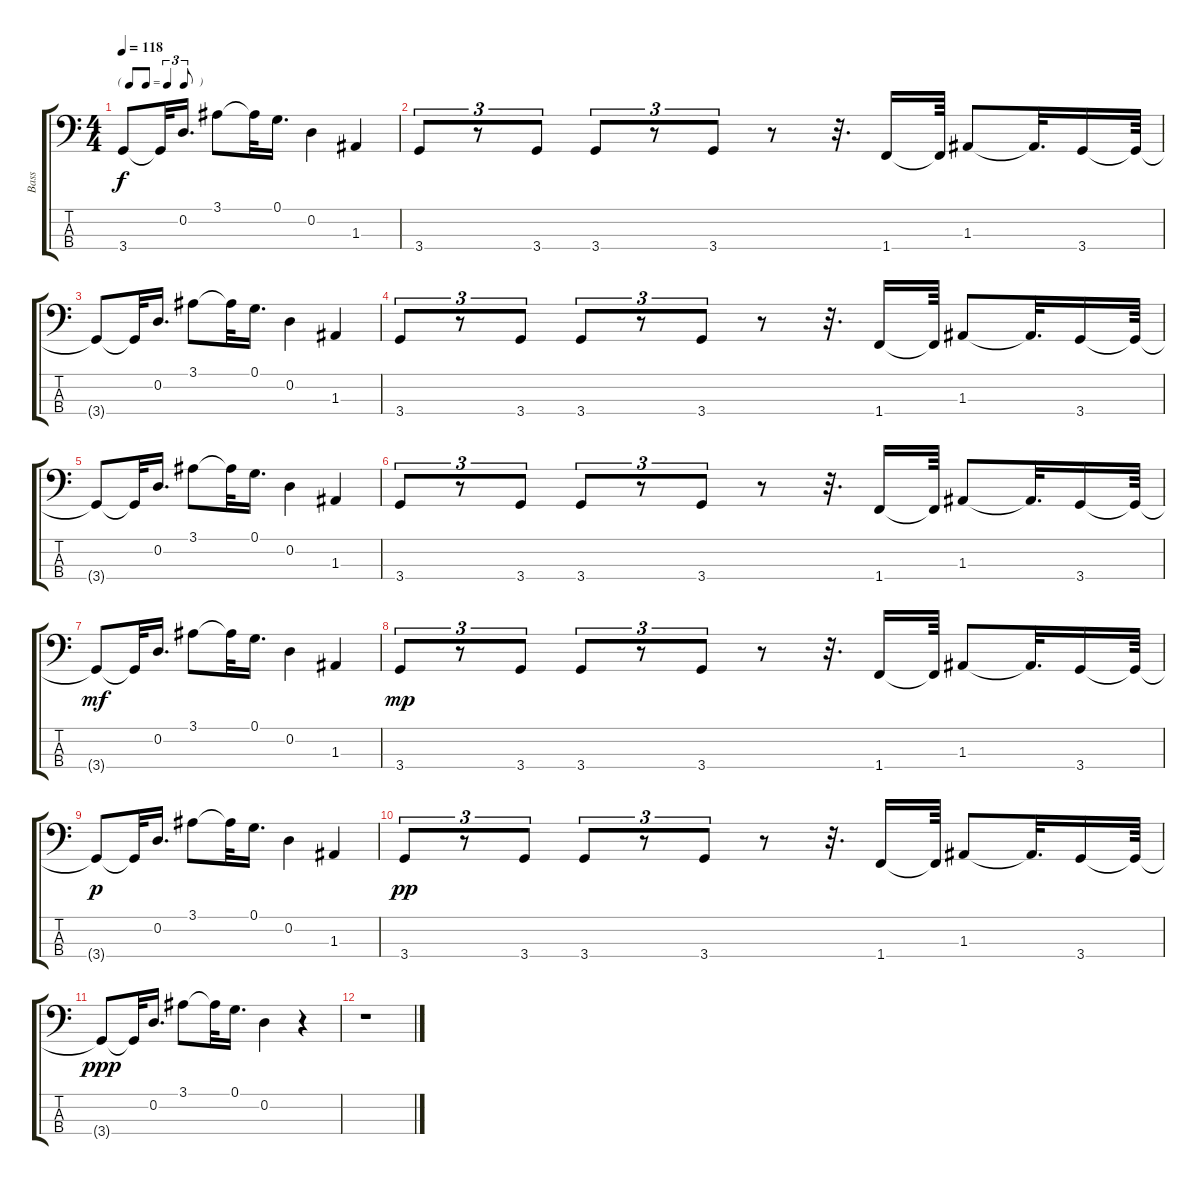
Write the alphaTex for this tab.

\track ("Bass" "Bass") {instrument electricbassfinger}
\staff {score tabs}
\tuning (G2 D2 A1 E1) {hide}
\ts (4 4)
\tf triplet8th
\tempo 118
\clef f4
\ks c
3.4{t}.8{dy f} 3.4{t}.32 0.2.16{d} 3.1.8 3.1{t}.32 0.1.16{d} 0.2.4 1.3.4 |
3.4.8{tu (3 2)} r.8{tu (3 2)} 3.4.8{tu (3 2)} 3.4.8{tu (3 2)} r.8{tu (3 2)} 3.4.8{tu (3 2)} r.8 r.32{d} 1.4.16 1.4{t}.64 1.3.8 1.3{t}.32{d} 3.4.16 3.4{t}.64 |
3.4{t}.8 3.4{t}.32 0.2.16{d} 3.1.8 3.1{t}.32 0.1.16{d} 0.2.4 1.3.4 |
3.4.8{tu (3 2)} r.8{tu (3 2)} 3.4.8{tu (3 2)} 3.4.8{tu (3 2)} r.8{tu (3 2)} 3.4.8{tu (3 2)} r.8 r.32{d} 1.4.16 1.4{t}.64 1.3.8 1.3{t}.32{d} 3.4.16 3.4{t}.64 |
3.4{t}.8 3.4{t}.32 0.2.16{d} 3.1.8 3.1{t}.32 0.1.16{d} 0.2.4 1.3.4 |
3.4.8{tu (3 2)} r.8{tu (3 2)} 3.4.8{tu (3 2)} 3.4.8{tu (3 2)} r.8{tu (3 2)} 3.4.8{tu (3 2)} r.8 r.32{d} 1.4.16 1.4{t}.64 1.3.8 1.3{t}.32{d} 3.4.16 3.4{t}.64 |
3.4{t}.8{dy mf} 3.4{t}.32 0.2.16{d} 3.1.8 3.1{t}.32 0.1.16{d} 0.2.4 1.3.4 |
3.4.8{tu (3 2) dy mp} r.8{tu (3 2)} 3.4.8{tu (3 2)} 3.4.8{tu (3 2)} r.8{tu (3 2)} 3.4.8{tu (3 2)} r.8 r.32{d} 1.4.16 1.4{t}.64 1.3.8 1.3{t}.32{d} 3.4.16 3.4{t}.64 |
3.4{t}.8{dy p} 3.4{t}.32 0.2.16{d} 3.1.8 3.1{t}.32 0.1.16{d} 0.2.4 1.3.4 |
3.4.8{tu (3 2) dy pp} r.8{tu (3 2)} 3.4.8{tu (3 2)} 3.4.8{tu (3 2)} r.8{tu (3 2)} 3.4.8{tu (3 2)} r.8 r.32{d} 1.4.16 1.4{t}.64 1.3.8 1.3{t}.32{d} 3.4.16 3.4{t}.64 |
3.4{t}.8{dy ppp} 3.4{t}.32 0.2.16{d} 3.1.8 3.1{t}.32 0.1.16{d} 0.2.4 r.4 |
r.1
